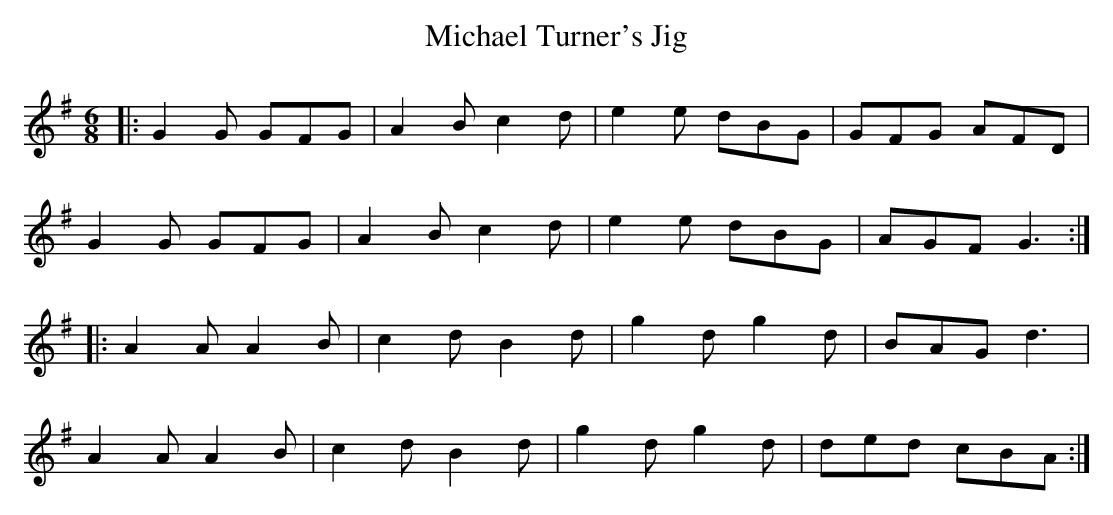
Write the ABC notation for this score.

X:1
T:Michael Turner's Jig
M:6/8
L:1/8
K:G
|:G2G GFG|A2B c2d|e2e dBG|GFG AFD|
G2G GFG|A2B c2d|e2e dBG|AGF G3:|
|:A2A A2B|c2d B2d|g2d g2d|BAG d3|
A2A A2B|c2d B2d|g2d g2d|ded cBA:|
